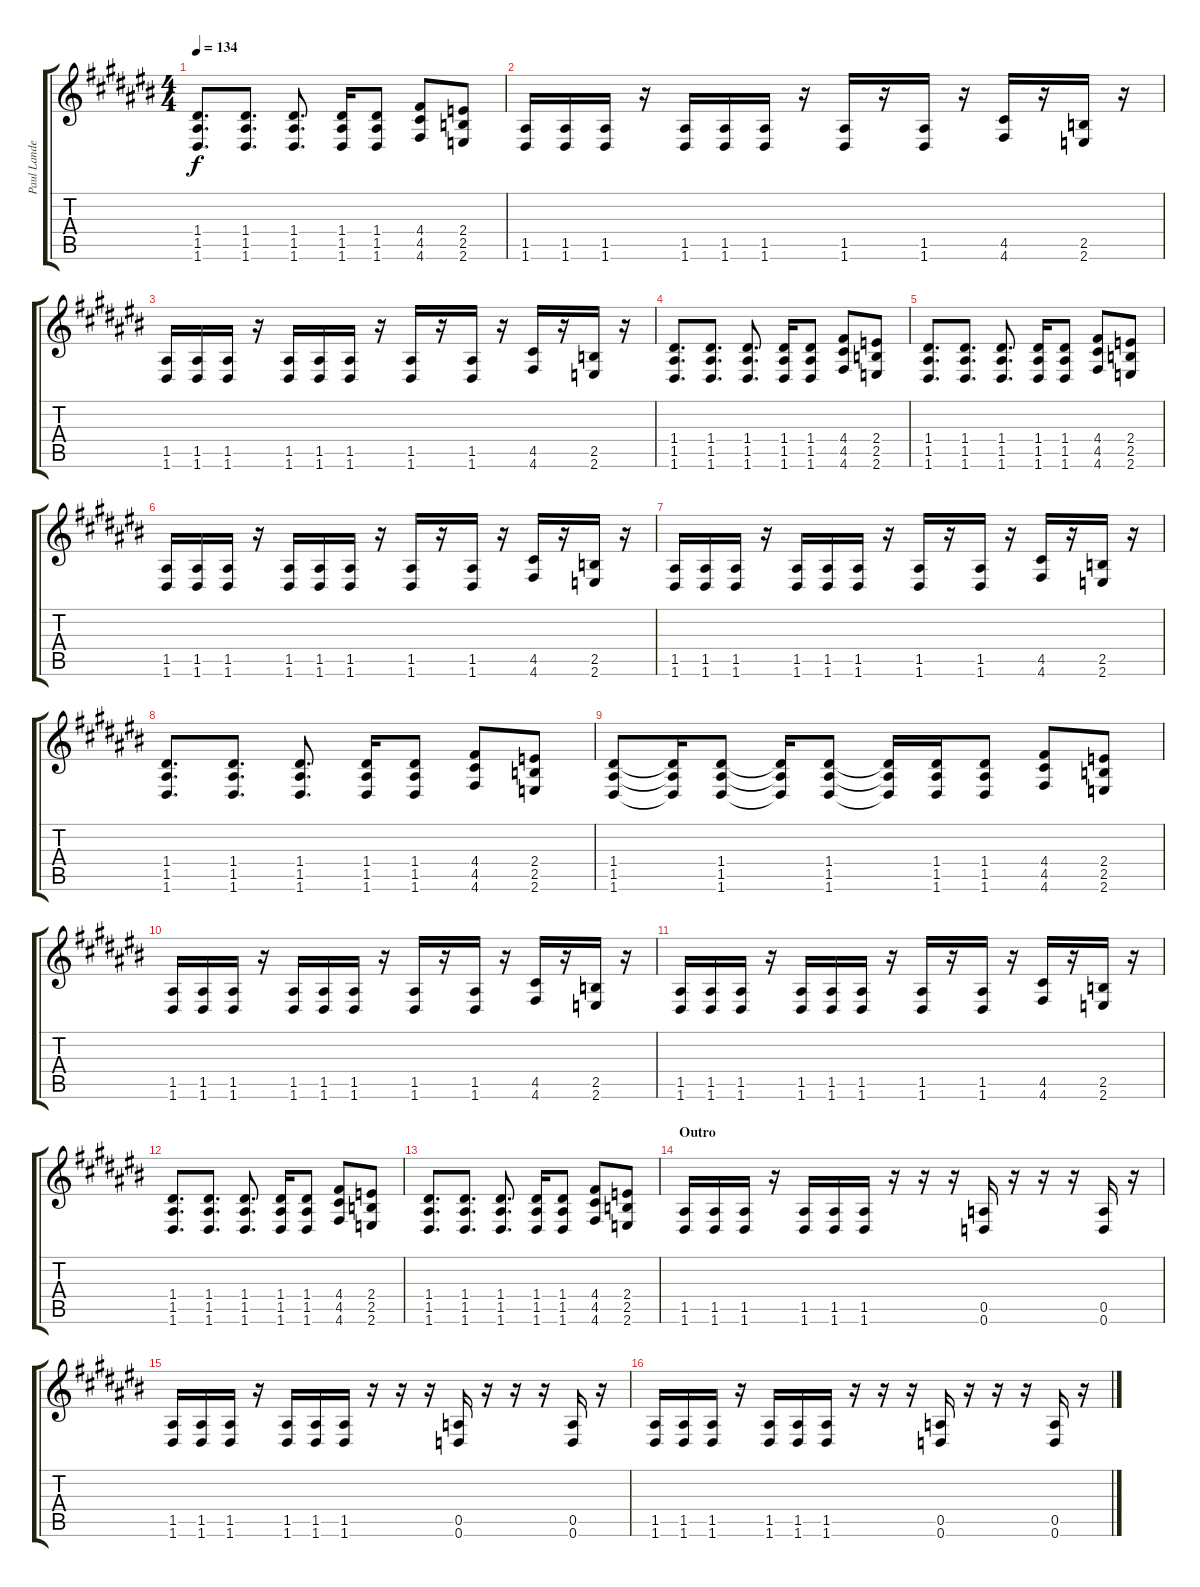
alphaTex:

\track ("Paul Landers - Guitar 2" "Paul Lande") {instrument distortionguitar}
\staff {score tabs}
\tuning (E4 B3 G3 D3 A2 D2) {hide}
\ts (4 4)
\tempo 134
\clef g2
\ks c#
(1.4 1.5 1.6).8{d dy f} (1.4 1.5 1.6).8{d} (1.4 1.5 1.6).8{d} (1.4 1.5 1.6).16 (1.4 1.5 1.6).8 (4.4 4.5 4.6).8 (2.4 2.5 2.6).8 |
(1.5 1.6).16 (1.5 1.6).16 (1.5 1.6).16 r.16 (1.5 1.6).16 (1.5 1.6).16 (1.5 1.6).16 r.16 (1.5 1.6).16 r.16 (1.5 1.6).16 r.16 (4.5 4.6).16 r.16 (2.5 2.6).16 r.16 |
(1.5 1.6).16 (1.5 1.6).16 (1.5 1.6).16 r.16 (1.5 1.6).16 (1.5 1.6).16 (1.5 1.6).16 r.16 (1.5 1.6).16 r.16 (1.5 1.6).16 r.16 (4.5 4.6).16 r.16 (2.5 2.6).16 r.16 |
(1.4 1.5 1.6).8{d} (1.4 1.5 1.6).8{d} (1.4 1.5 1.6).8{d} (1.4 1.5 1.6).16 (1.4 1.5 1.6).8 (4.4 4.5 4.6).8 (2.4 2.5 2.6).8 |
(1.4 1.5 1.6).8{d} (1.4 1.5 1.6).8{d} (1.4 1.5 1.6).8{d} (1.4 1.5 1.6).16 (1.4 1.5 1.6).8 (4.4 4.5 4.6).8 (2.4 2.5 2.6).8 |
(1.5 1.6).16 (1.5 1.6).16 (1.5 1.6).16 r.16 (1.5 1.6).16 (1.5 1.6).16 (1.5 1.6).16 r.16 (1.5 1.6).16 r.16 (1.5 1.6).16 r.16 (4.5 4.6).16 r.16 (2.5 2.6).16 r.16 |
(1.5 1.6).16 (1.5 1.6).16 (1.5 1.6).16 r.16 (1.5 1.6).16 (1.5 1.6).16 (1.5 1.6).16 r.16 (1.5 1.6).16 r.16 (1.5 1.6).16 r.16 (4.5 4.6).16 r.16 (2.5 2.6).16 r.16 |
(1.4 1.5 1.6).8{d} (1.4 1.5 1.6).8{d} (1.4 1.5 1.6).8{d} (1.4 1.5 1.6).16 (1.4 1.5 1.6).8 (4.4 4.5 4.6).8 (2.4 2.5 2.6).8 |
(1.4 1.5 1.6).8 (1.4{t} 1.5{t} 1.6{t}).16 (1.4 1.5 1.6).8 (1.4{t} 1.5{t} 1.6{t}).16 (1.4 1.5 1.6).8 (1.4{t} 1.5{t} 1.6{t}).16 (1.4 1.5 1.6).16 (1.4 1.5 1.6).8 (4.4 4.5 4.6).8 (2.4 2.5 2.6).8 |
(1.5 1.6).16 (1.5 1.6).16 (1.5 1.6).16 r.16 (1.5 1.6).16 (1.5 1.6).16 (1.5 1.6).16 r.16 (1.5 1.6).16 r.16 (1.5 1.6).16 r.16 (4.5 4.6).16 r.16 (2.5 2.6).16 r.16 |
(1.5 1.6).16 (1.5 1.6).16 (1.5 1.6).16 r.16 (1.5 1.6).16 (1.5 1.6).16 (1.5 1.6).16 r.16 (1.5 1.6).16 r.16 (1.5 1.6).16 r.16 (4.5 4.6).16 r.16 (2.5 2.6).16 r.16 |
(1.4 1.5 1.6).8{d} (1.4 1.5 1.6).8{d} (1.4 1.5 1.6).8{d} (1.4 1.5 1.6).16 (1.4 1.5 1.6).8 (4.4 4.5 4.6).8 (2.4 2.5 2.6).8 |
(1.4 1.5 1.6).8{d} (1.4 1.5 1.6).8{d} (1.4 1.5 1.6).8{d} (1.4 1.5 1.6).16 (1.4 1.5 1.6).8 (4.4 4.5 4.6).8 (2.4 2.5 2.6).8 |
\section ("" "Outro")
(1.5 1.6).16 (1.5 1.6).16 (1.5 1.6).16 r.16 (1.5 1.6).16 (1.5 1.6).16 (1.5 1.6).16 r.16 r.16 r.16 (0.5 0.6).16 r.16 r.16 r.16 (0.5 0.6).16 r.16 |
(1.5 1.6).16 (1.5 1.6).16 (1.5 1.6).16 r.16 (1.5 1.6).16 (1.5 1.6).16 (1.5 1.6).16 r.16 r.16 r.16 (0.5 0.6).16 r.16 r.16 r.16 (0.5 0.6).16 r.16 |
(1.5 1.6).16 (1.5 1.6).16 (1.5 1.6).16 r.16 (1.5 1.6).16 (1.5 1.6).16 (1.5 1.6).16 r.16 r.16 r.16 (0.5 0.6).16 r.16 r.16 r.16 (0.5 0.6).16 r.16
